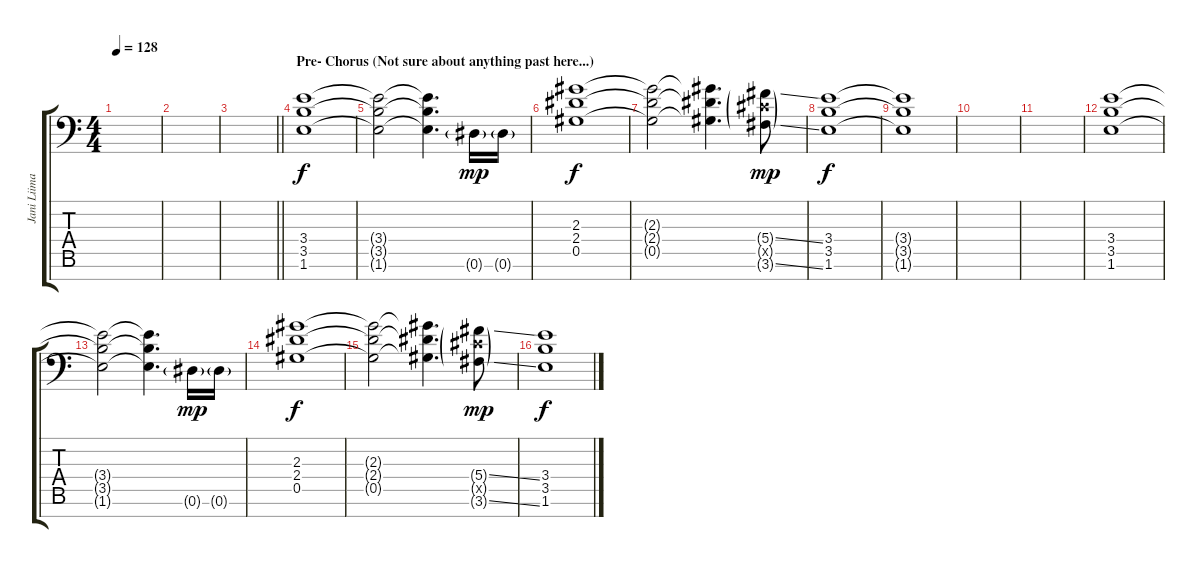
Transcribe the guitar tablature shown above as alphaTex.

\track ("Jani Liimatainen - Guitar" "Jani Liima") {instrument distortionguitar}
\staff {score tabs}
\tuning (Eb4 Bb3 Gb3 Db3 Ab2 Eb2 Bb1) {hide}
\ts (4 4)
\tempo 128
\clef f4
\ks c
|
|
\barLineRight lightlight
|
\section ("" "Pre- Chorus (Not sure about anything past here...)")
(3.4 3.5 1.6).1 |
(3.4{t} 3.5{t} 1.6{t}).2 (3.4{t} 3.5{t} 1.6{t}).4{d} 0.6{g}.16{dy mp} 0.6{g}.16 |
(2.3 2.4 0.5).1{dy f} |
(2.3{t} 2.4{t} 0.5{t}).2 (2.3{t} 2.4{t} 0.5{t}).4{d} (5.4{ss g} 5.5{g x} 3.6{ss g}).8{dy mp} |
(3.4 3.5 1.6).1{dy f} |
(3.4{t} 3.5{t} 1.6{t}).1 |
|
|
(3.4 3.5 1.6).1 |
(3.4{t} 3.5{t} 1.6{t}).2 (3.4{t} 3.5{t} 1.6{t}).4{d} 0.6{g}.16{dy mp} 0.6{g}.16 |
(2.3 2.4 0.5).1{dy f} |
(2.3{t} 2.4{t} 0.5{t}).2 (2.3{t} 2.4{t} 0.5{t}).4{d} (5.4{ss g} 5.5{g x} 3.6{ss g}).8{dy mp} |
(3.4 3.5 1.6).1{dy f}
